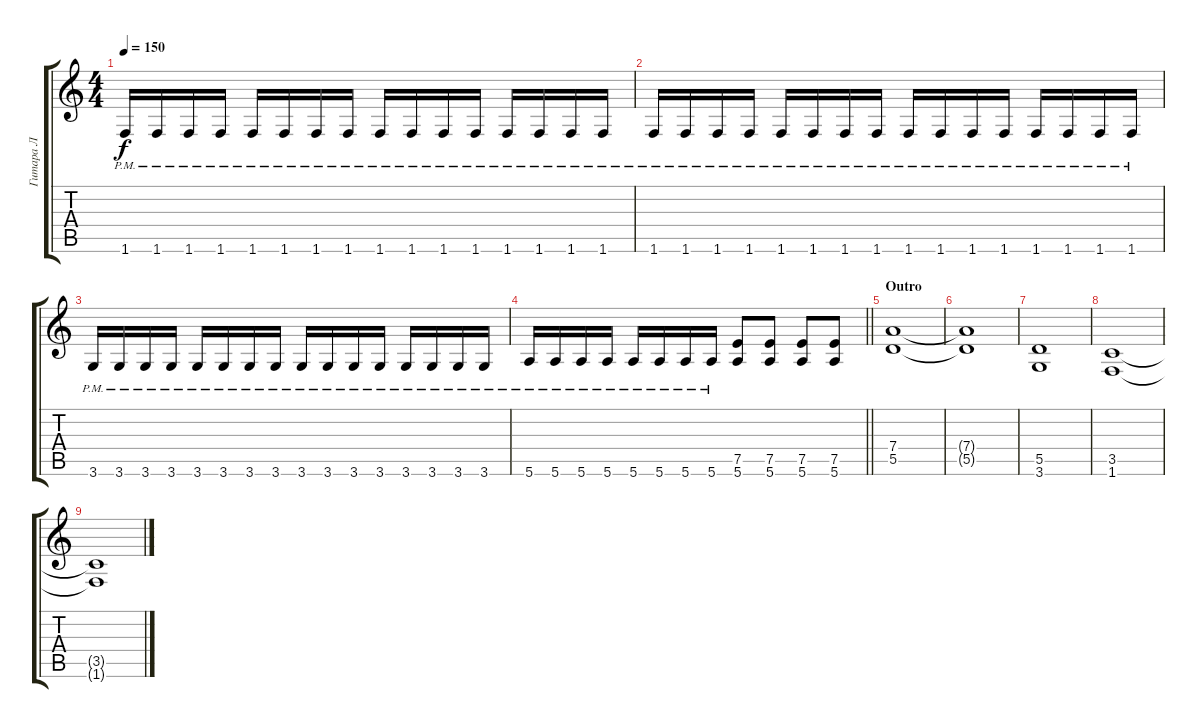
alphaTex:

\track ("Гитара Л" "Гитара Л") {instrument distortionguitar}
\staff {score tabs}
\tuning (E4 B3 G3 D3 A2 E2) {hide}
\ts (4 4)
\tempo 150
\clef g2
\ks c
1.6{pm}.16{dy f} 1.6{pm}.16 1.6{pm}.16 1.6{pm}.16 1.6{pm}.16 1.6{pm}.16 1.6{pm}.16 1.6{pm}.16 1.6{pm}.16 1.6{pm}.16 1.6{pm}.16 1.6{pm}.16 1.6{pm}.16 1.6{pm}.16 1.6{pm}.16 1.6{pm}.16 |
1.6{pm}.16 1.6{pm}.16 1.6{pm}.16 1.6{pm}.16 1.6{pm}.16 1.6{pm}.16 1.6{pm}.16 1.6{pm}.16 1.6{pm}.16 1.6{pm}.16 1.6{pm}.16 1.6{pm}.16 1.6{pm}.16 1.6{pm}.16 1.6{pm}.16 1.6{pm}.16 |
3.6{pm}.16 3.6{pm}.16 3.6{pm}.16 3.6{pm}.16 3.6{pm}.16 3.6{pm}.16 3.6{pm}.16 3.6{pm}.16 3.6{pm}.16 3.6{pm}.16 3.6{pm}.16 3.6{pm}.16 3.6{pm}.16 3.6{pm}.16 3.6{pm}.16 3.6{pm}.16 |
\barLineRight lightlight
5.6{pm}.16 5.6{pm}.16 5.6{pm}.16 5.6{pm}.16 5.6{pm}.16 5.6{pm}.16 5.6{pm}.16 5.6{pm}.16 (7.5 5.6).8 (7.5 5.6).8 (7.5 5.6).8 (7.5 5.6).8 |
\section ("" "Outro")
(7.4 5.5).1 |
(7.4{t} 5.5{t}).1 |
(5.5 3.6).1 |
(3.5 1.6).1 |
(3.5{t} 1.6{t}).1
